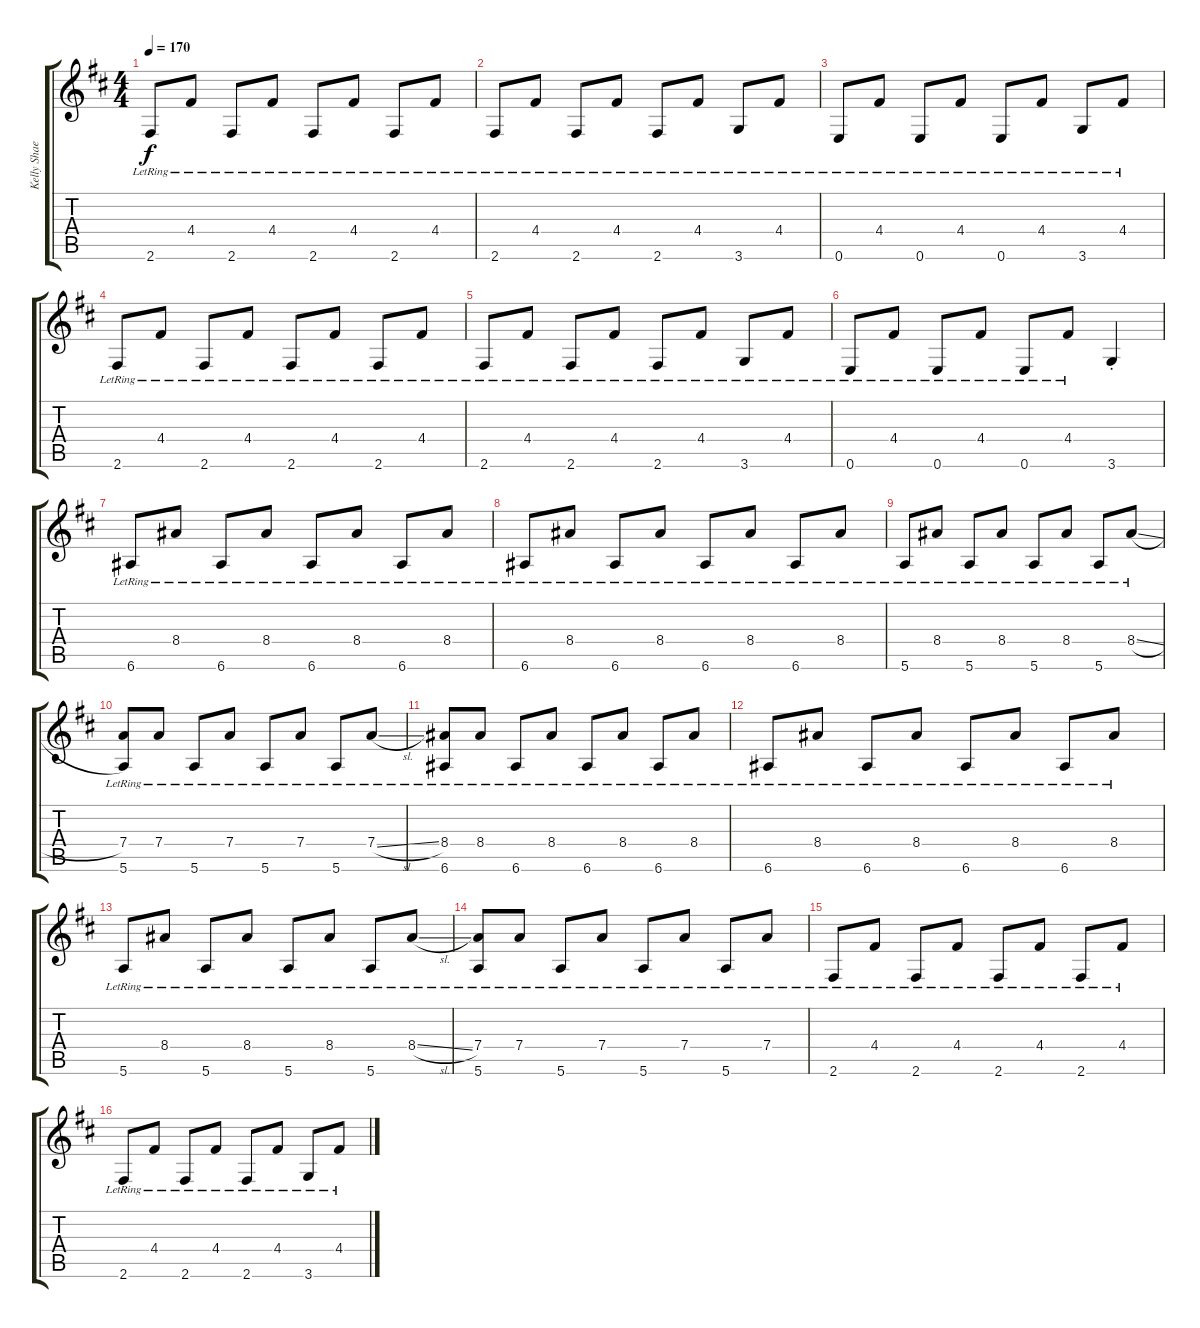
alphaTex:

\track ("Kelly Shaefer clean elec." "Kelly Shae") {instrument electricguitarclean}
\staff {score tabs}
\tuning (E4 B3 G3 D3 A2 E2) {hide}
\ts (4 4)
\tempo 170
\clef g2
\ks d
2.6{lr}.8{dy f instrument electricguitarclean} 4.4{lr}.8 2.6{lr}.8 4.4{lr}.8 2.6{lr}.8 4.4{lr}.8 2.6{lr}.8 4.4{lr}.8 |
2.6{lr}.8 4.4{lr}.8 2.6{lr}.8 4.4{lr}.8 2.6{lr}.8 4.4{lr}.8 3.6{lr}.8 4.4{lr}.8 |
0.6{lr}.8 4.4{lr}.8 0.6{lr}.8 4.4{lr}.8 0.6{lr}.8 4.4{lr}.8 3.6{lr}.8 4.4{lr}.8 |
2.6{lr}.8 4.4{lr}.8 2.6{lr}.8 4.4{lr}.8 2.6{lr}.8 4.4{lr}.8 2.6{lr}.8 4.4{lr}.8 |
2.6{lr}.8 4.4{lr}.8 2.6{lr}.8 4.4{lr}.8 2.6{lr}.8 4.4{lr}.8 3.6{lr}.8 4.4{lr}.8 |
0.6{lr}.8 4.4{lr}.8 0.6{lr}.8 4.4{lr}.8 0.6{lr}.8 4.4{lr}.8 3.6{st}.4 |
6.6{lr}.8 8.4{lr}.8 6.6{lr}.8 8.4{lr}.8 6.6{lr}.8 8.4{lr}.8 6.6{lr}.8 8.4{lr}.8 |
6.6{lr}.8 8.4{lr}.8 6.6{lr}.8 8.4{lr}.8 6.6{lr}.8 8.4{lr}.8 6.6{lr}.8 8.4{lr}.8 |
5.6{lr}.8 8.4{lr}.8 5.6{lr}.8 8.4{lr}.8 5.6{lr}.8 8.4{lr}.8 5.6{lr}.8 8.4{sl lr}.8 |
(7.4{lr} 5.6{lr}).8 7.4{lr}.8 5.6{lr}.8 7.4{lr}.8 5.6{lr}.8 7.4{lr}.8 5.6{lr}.8 7.4{sl lr}.8 |
(8.4{lr} 6.6{lr}).8 8.4{lr}.8 6.6{lr}.8 8.4{lr}.8 6.6{lr}.8 8.4{lr}.8 6.6{lr}.8 8.4{lr}.8 |
6.6{lr}.8 8.4{lr}.8 6.6{lr}.8 8.4{lr}.8 6.6{lr}.8 8.4{lr}.8 6.6{lr}.8 8.4{lr}.8 |
5.6{lr}.8 8.4{lr}.8 5.6{lr}.8 8.4{lr}.8 5.6{lr}.8 8.4{lr}.8 5.6{lr}.8 8.4{sl lr}.8 |
(7.4{lr} 5.6{lr}).8 7.4{lr}.8 5.6{lr}.8 7.4{lr}.8 5.6{lr}.8 7.4{lr}.8 5.6{lr}.8 7.4{lr}.8 |
2.6{lr}.8 4.4{lr}.8 2.6{lr}.8 4.4{lr}.8 2.6{lr}.8 4.4{lr}.8 2.6{lr}.8 4.4{lr}.8 |
2.6{lr}.8 4.4{lr}.8 2.6{lr}.8 4.4{lr}.8 2.6{lr}.8 4.4{lr}.8 3.6{lr}.8 4.4{lr}.8
